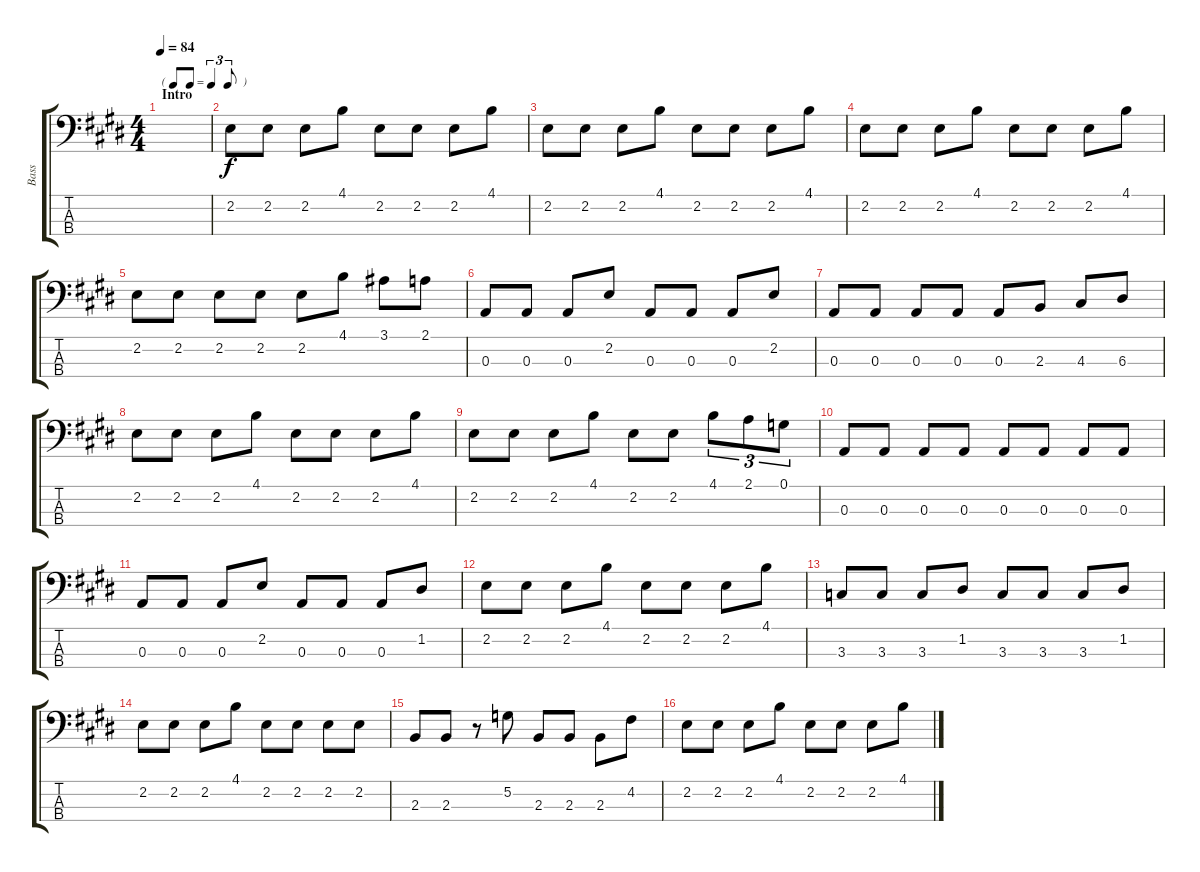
\track ("Bass" "Bass") {instrument electricbassfinger}
\staff {score tabs}
\tuning (G2 D2 A1 E1) {hide}
\ts (4 4)
\tf triplet8th
\section ("" "Intro")
\tempo 84
\clef f4
\ks e
|
2.2.8 2.2.8 2.2.8 4.1.8 2.2.8 2.2.8 2.2.8 4.1.8 |
2.2.8 2.2.8 2.2.8 4.1.8 2.2.8 2.2.8 2.2.8 4.1.8 |
2.2.8 2.2.8 2.2.8 4.1.8 2.2.8 2.2.8 2.2.8 4.1.8 |
2.2.8 2.2.8 2.2.8 2.2.8 2.2.8 4.1.8 3.1.8 2.1.8 |
0.3.8 0.3.8 0.3.8 2.2.8 0.3.8 0.3.8 0.3.8 2.2.8 |
0.3.8 0.3.8 0.3.8 0.3.8 0.3.8 2.3.8 4.3.8 6.3.8 |
2.2.8 2.2.8 2.2.8 4.1.8 2.2.8 2.2.8 2.2.8 4.1.8 |
2.2.8 2.2.8 2.2.8 4.1.8 2.2.8 2.2.8 4.1.8{tu (3 2)} 2.1.8{tu (3 2)} 0.1.8{tu (3 2)} |
0.3.8 0.3.8 0.3.8 0.3.8 0.3.8 0.3.8 0.3.8 0.3.8 |
0.3.8 0.3.8 0.3.8 2.2.8 0.3.8 0.3.8 0.3.8 1.2.8 |
2.2.8 2.2.8 2.2.8 4.1.8 2.2.8 2.2.8 2.2.8 4.1.8 |
3.3.8 3.3.8 3.3.8 1.2.8 3.3.8 3.3.8 3.3.8 1.2.8 |
2.2.8 2.2.8 2.2.8 4.1.8 2.2.8 2.2.8 2.2.8 2.2.8 |
2.3.8 2.3.8 r.8 5.2.8 2.3.8 2.3.8 2.3.8 4.2.8 |
2.2.8 2.2.8 2.2.8 4.1.8 2.2.8 2.2.8 2.2.8 4.1.8
